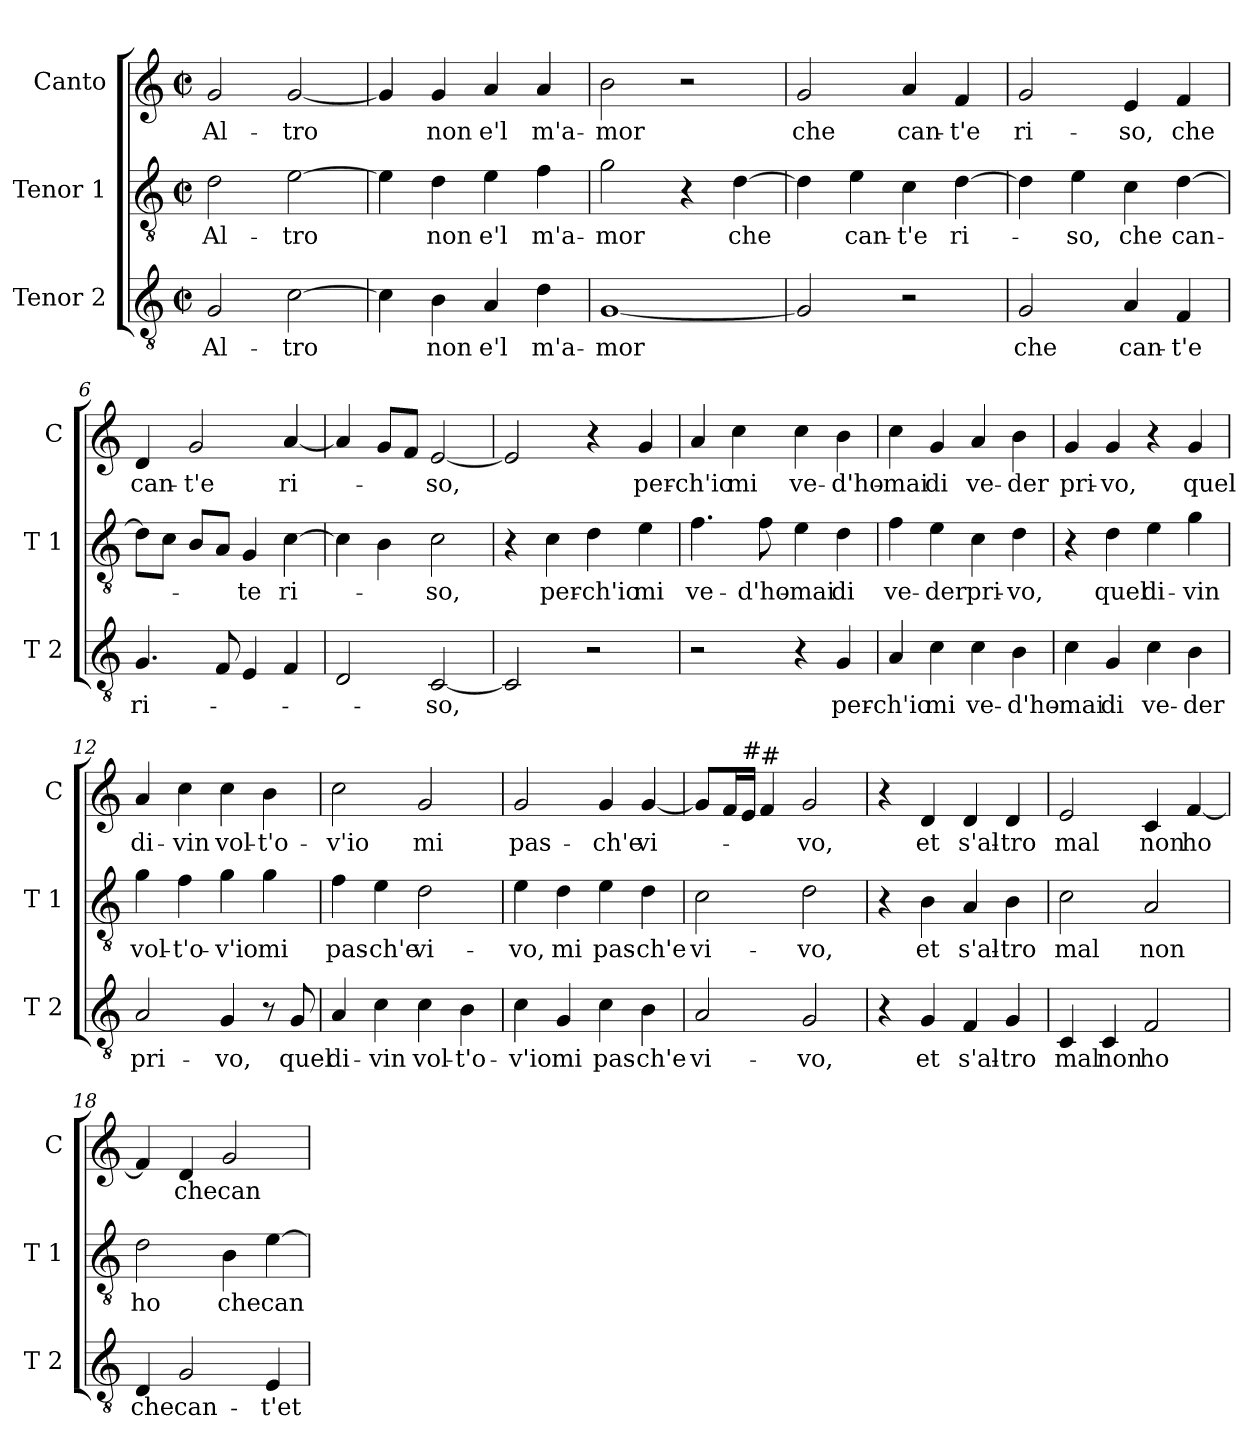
**kern	**text	**kern	**text	**kern	**text
*part3	*part3	*part2	*part2	*part1	*part1
*staff3	*staff3	*staff2	*staff2	*staff1	*staff1
*I"Tenor 2	*	*I"Tenor 1	*	*I"Canto	*
*I'T 2	*	*I'T 1	*	*I'C	*
*clefGv2	*	*clefGv2	*	*clefG2	*
*k[]	*	*k[]	*	*k[]	*
*C:	*	*C:	*	*C:	*
*M2/2	*	*M2/2	*	*M2/2	*
*met(c|)	*	*met(c|)	*	*met(c|)	*
=1	=1	=1	=1	=1	=1
!	!LO:LY:b	!	!LO:LY:b	!	!LO:LY:b
2G/	Al-	2d\	Al-	2g/	Al-
!	!LO:LY:b	!	!LO:LY:b	!	!LO:LY:b
[2c\	-tro	[2e\	-tro	[2g/	-tro
=2	=2	=2	=2	=2	=2
4c\]	.	4e\]	.	4g/]	.
!	!LO:LY:b	!	!LO:LY:b	!	!LO:LY:b
4B\	non	4d\	non	4g/	non
!	!LO:LY:b	!	!LO:LY:b	!	!LO:LY:b
4A/	e'l	4e\	e'l	4a/	e'l
!	!LO:LY:b	!	!LO:LY:b	!	!LO:LY:b
4d\	m'a-	4f\	m'a-	4a/	m'a-
=3	=3	=3	=3	=3	=3
!	!LO:LY:b	!	!LO:LY:b	!	!LO:LY:b
[1G	-mor	2g\	-mor	2b\	-mor
.	.	4r	.	2r	.
!	!	!	!LO:LY:b	!	!
.	.	[4d\	che	.	.
=4	=4	=4	=4	=4	=4
!	!	!	!	!	!LO:LY:b
2G/]	.	4d\]	.	2g/	che
!	!	!	!LO:LY:b	!	!
.	.	4e\	can-	.	.
!	!	!	!LO:LY:b	!	!LO:LY:b
2r	.	4c\	-t'e	4a/	can-
!	!	!	!LO:LY:b	!	!LO:LY:b
.	.	[4d\	ri-	4f/	-t'e
=5	=5	=5	=5	=5	=5
!	!LO:LY:b	!	!	!	!LO:LY:b
2G/	che	4d\]	.	2g/	ri-
!	!	!	!LO:LY:b	!	!
.	.	4e\	-so,	.	.
!	!LO:LY:b	!	!LO:LY:b	!	!LO:LY:b
4A/	can-	4c\	che	4e/	-so,
!	!LO:LY:b	!	!LO:LY:b	!	!LO:LY:b
4F/	-t'e	[4d\	can-	4f/	che
!!LO:LB:g=z
=6	=6	=6	=6	=6	=6
!	!LO:LY:b	!	!	!	!LO:LY:b
4.G/	ri-	8d\L]	.	4d/	can-
.	.	8c\J	.	.	.
!	!	!	!	!	!LO:LY:b
.	.	8B/L	.	2g/	-t'e
8F/	.	8A/J	.	.	.
!	!	!	!LO:LY:b	!	!
4E/	.	4G/	-te	.	.
!	!	!	!LO:LY:b	!	!LO:LY:b
4F/	.	[4c\	ri-	[4a/	ri-
=7	=7	=7	=7	=7	=7
2D/	.	4c\]	.	4a/]	.
.	.	4B\	.	8g/L	.
.	.	.	.	8f/J	.
!	!LO:LY:b	!	!LO:LY:b	!	!LO:LY:b
[2C/	-so,	2c\	-so,	[2e/	-so,
=8	=8	=8	=8	=8	=8
2C/]	.	4r	.	2e/]	.
!	!	!	!LO:LY:b	!	!
.	.	4c\	per-	.	.
!	!	!	!LO:LY:b	!	!
2r	.	4d\	-ch'io	4r	.
!	!	!	!LO:LY:b	!	!LO:LY:b
.	.	4e\	mi	4g/	per-
=9	=9	=9	=9	=9	=9
!	!	!	!LO:LY:b	!	!LO:LY:b
2r	.	4.f\	ve-	4a/	-ch'io
!	!	!	!	!	!LO:LY:b
.	.	.	.	4cc\	mi
!	!	!	!LO:LY:b	!	!
.	.	8f\	-d'ho-	.	.
!	!	!	!LO:LY:b	!	!LO:LY:b
4r	.	4e\	-mai	4cc\	ve-
!	!LO:LY:b	!	!LO:LY:b	!	!LO:LY:b
4G/	per-	4d\	di	4b\	-d'ho-
=10	=10	=10	=10	=10	=10
!	!LO:LY:b	!	!LO:LY:b	!	!LO:LY:b
4A/	-ch'io	4f\	ve-	4cc\	-mai
!	!LO:LY:b	!	!LO:LY:b	!	!LO:LY:b
4c\	mi	4e\	-der	4g/	di
!	!LO:LY:b	!	!LO:LY:b	!	!LO:LY:b
4c\	ve-	4c\	pri-	4a/	ve-
!	!LO:LY:b	!	!LO:LY:b	!	!LO:LY:b
4B\	-d'ho-	4d\	-vo,	4b\	-der
!!LO:LB:g=z
=11	=11	=11	=11	=11	=11
!	!LO:LY:b	!	!	!	!LO:LY:b
4c\	-mai	4r	.	4g/	pri-
!	!LO:LY:b	!	!LO:LY:b	!	!LO:LY:b
4G/	di	4d\	quel	4g/	-vo,
!	!LO:LY:b	!	!LO:LY:b	!	!
4c\	ve-	4e\	di-	4r	.
!	!LO:LY:b	!	!LO:LY:b	!	!LO:LY:b
4B\	-der	4g\	-vin	4g/	quel
=12	=12	=12	=12	=12	=12
!	!LO:LY:b	!	!LO:LY:b	!	!LO:LY:b
2A/	pri-	4g\	vol-	4a/	di-
!	!	!	!LO:LY:b	!	!LO:LY:b
.	.	4f\	-t'o-	4cc\	-vin
!	!LO:LY:b	!	!LO:LY:b	!	!LO:LY:b
4G/	-vo,	4g\	-v'io	4cc\	vol-
!	!	!	!LO:LY:b	!	!LO:LY:b
8r	.	4g\	mi	4b\	-t'o-
!	!LO:LY:b	!	!	!	!
8G/	quel	.	.	.	.
=13	=13	=13	=13	=13	=13
!	!LO:LY:b	!	!LO:LY:b	!	!LO:LY:b
4A/	di-	4f\	pas-	2cc\	-v'io
!	!LO:LY:b	!	!LO:LY:b	!	!
4c\	-vin	4e\	-ch'e	.	.
!	!LO:LY:b	!	!LO:LY:b	!	!LO:LY:b
4c\	vol-	2d\	vi-	2g/	mi
!	!LO:LY:b	!	!	!	!
4B\	-t'o-	.	.	.	.
=14	=14	=14	=14	=14	=14
!	!LO:LY:b	!	!LO:LY:b	!	!LO:LY:b
4c\	-v'io	4e\	-vo,	2g/	pas-
!	!LO:LY:b	!	!LO:LY:b	!	!
4G/	mi	4d\	mi	.	.
!	!LO:LY:b	!	!LO:LY:b	!	!LO:LY:b
4c\	pas-	4e\	pas-	4g/	-ch'e
!	!LO:LY:b	!	!LO:LY:b	!	!LO:LY:b
4B\	-ch'e	4d\	-ch'e	[4g/	vi-
=15	=15	=15	=15	=15	=15
!	!LO:LY:b	!	!LO:LY:b	!	!
2A/	vi-	2c\	vi-	8g/L]	.
.	.	.	.	16f/L	.
!	!	!	!	!LO:TX:a:t=#	!
.	.	.	.	16e/JJ	.
!	!	!	!	!LO:TX:a:t=#	!
.	.	.	.	4f/	.
!	!LO:LY:b	!	!LO:LY:b	!	!LO:LY:b
2G/	-vo,	2d\	-vo,	2g/	-vo,
!!LO:PB:g=z
=16	=16	=16	=16	=16	=16
4r	.	4r	.	4r	.
!	!LO:LY:b	!	!LO:LY:b	!	!LO:LY:b
4G/	et	4B\	et	4d/	et
!	!LO:LY:b	!	!LO:LY:b	!	!LO:LY:b
4F/	s'al-	4A/	s'al-	4d/	s'al-
!	!LO:LY:b	!	!LO:LY:b	!	!LO:LY:b
4G/	-tro	4B\	-tro	4d/	-tro
=17	=17	=17	=17	=17	=17
!	!LO:LY:b	!	!LO:LY:b	!	!LO:LY:b
4C/	mal	2c\	mal	2e/	mal
!	!LO:LY:b	!	!	!	!
4C/	non	.	.	.	.
!	!LO:LY:b	!	!LO:LY:b	!	!LO:LY:b
2F/	ho	2A/	non	4c/	non
!	!	!	!	!	!LO:LY:b
.	.	.	.	[4f/	ho
=18	=18	=18	=18	=18	=18
!	!LO:LY:b	!	!LO:LY:b	!	!
4D/	che	2d\	ho	4f/]	.
!	!LO:LY:b	!	!	!	!LO:LY:b
2G/	can-	.	.	4d/	che
!	!	!	!LO:LY:b	!	!LO:LY:b
.	.	4B\	che	2g/	can-
!	!LO:LY:b	!	!LO:LY:b	!	!
4E/	-t'et	[4e\	can-	.	.
=	=	=	=	=	=
*-	*-	*-	*-	*-	*-
